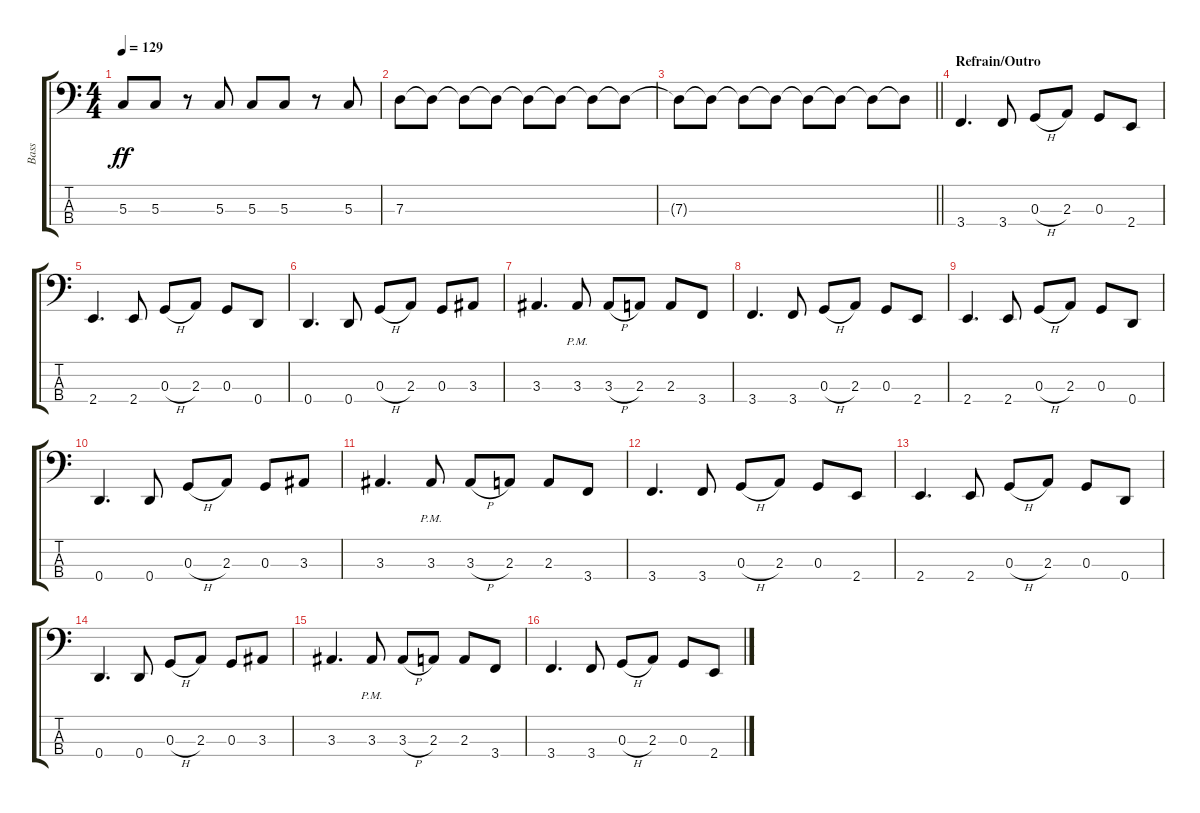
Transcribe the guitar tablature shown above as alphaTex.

\track ("Bass" "Bass") {instrument electricbassfinger}
\staff {score tabs}
\tuning (F2 C2 G1 D1) {hide}
\ts (4 4)
\tempo 129
\clef f4
\ks c
5.3.8{dy ff} 5.3.8 r.8 5.3.8 5.3.8 5.3.8 r.8 5.3.8 |
7.3.8 7.3{t}.8 7.3{t}.8 7.3{t}.8 7.3{t}.8 7.3{t}.8 7.3{t}.8 7.3{t}.8 |
\barLineRight lightlight
7.3{t}.8 7.3{t}.8 7.3{t}.8 7.3{t}.8 7.3{t}.8 7.3{t}.8 7.3{t}.8 7.3{t}.8 |
\section ("" "Refrain/Outro")
3.4.4{d volume 16} 3.4.8 0.3{h}.8 2.3.8 0.3.8 2.4.8 |
2.4.4{d} 2.4.8 0.3{h}.8 2.3.8 0.3.8 0.4.8 |
0.4.4{d} 0.4.8 0.3{h}.8 2.3.8 0.3.8 3.3.8 |
3.3.4{d} 3.3{pm}.8 3.3{h}.8 2.3.8 2.3.8 3.4.8 |
3.4.4{d} 3.4.8 0.3{h}.8 2.3.8 0.3.8 2.4.8 |
2.4.4{d} 2.4.8 0.3{h}.8 2.3.8 0.3.8 0.4.8 |
0.4.4{d} 0.4.8 0.3{h}.8 2.3.8 0.3.8 3.3.8 |
3.3.4{d} 3.3{pm}.8 3.3{h}.8 2.3.8 2.3.8 3.4.8 |
3.4.4{d} 3.4.8 0.3{h}.8 2.3.8 0.3.8 2.4.8 |
2.4.4{d} 2.4.8 0.3{h}.8 2.3.8 0.3.8 0.4.8 |
0.4.4{d} 0.4.8 0.3{h}.8 2.3.8 0.3.8 3.3.8 |
3.3.4{d} 3.3{pm}.8 3.3{h}.8 2.3.8 2.3.8 3.4.8 |
3.4.4{d} 3.4.8 0.3{h}.8 2.3.8 0.3.8 2.4.8
